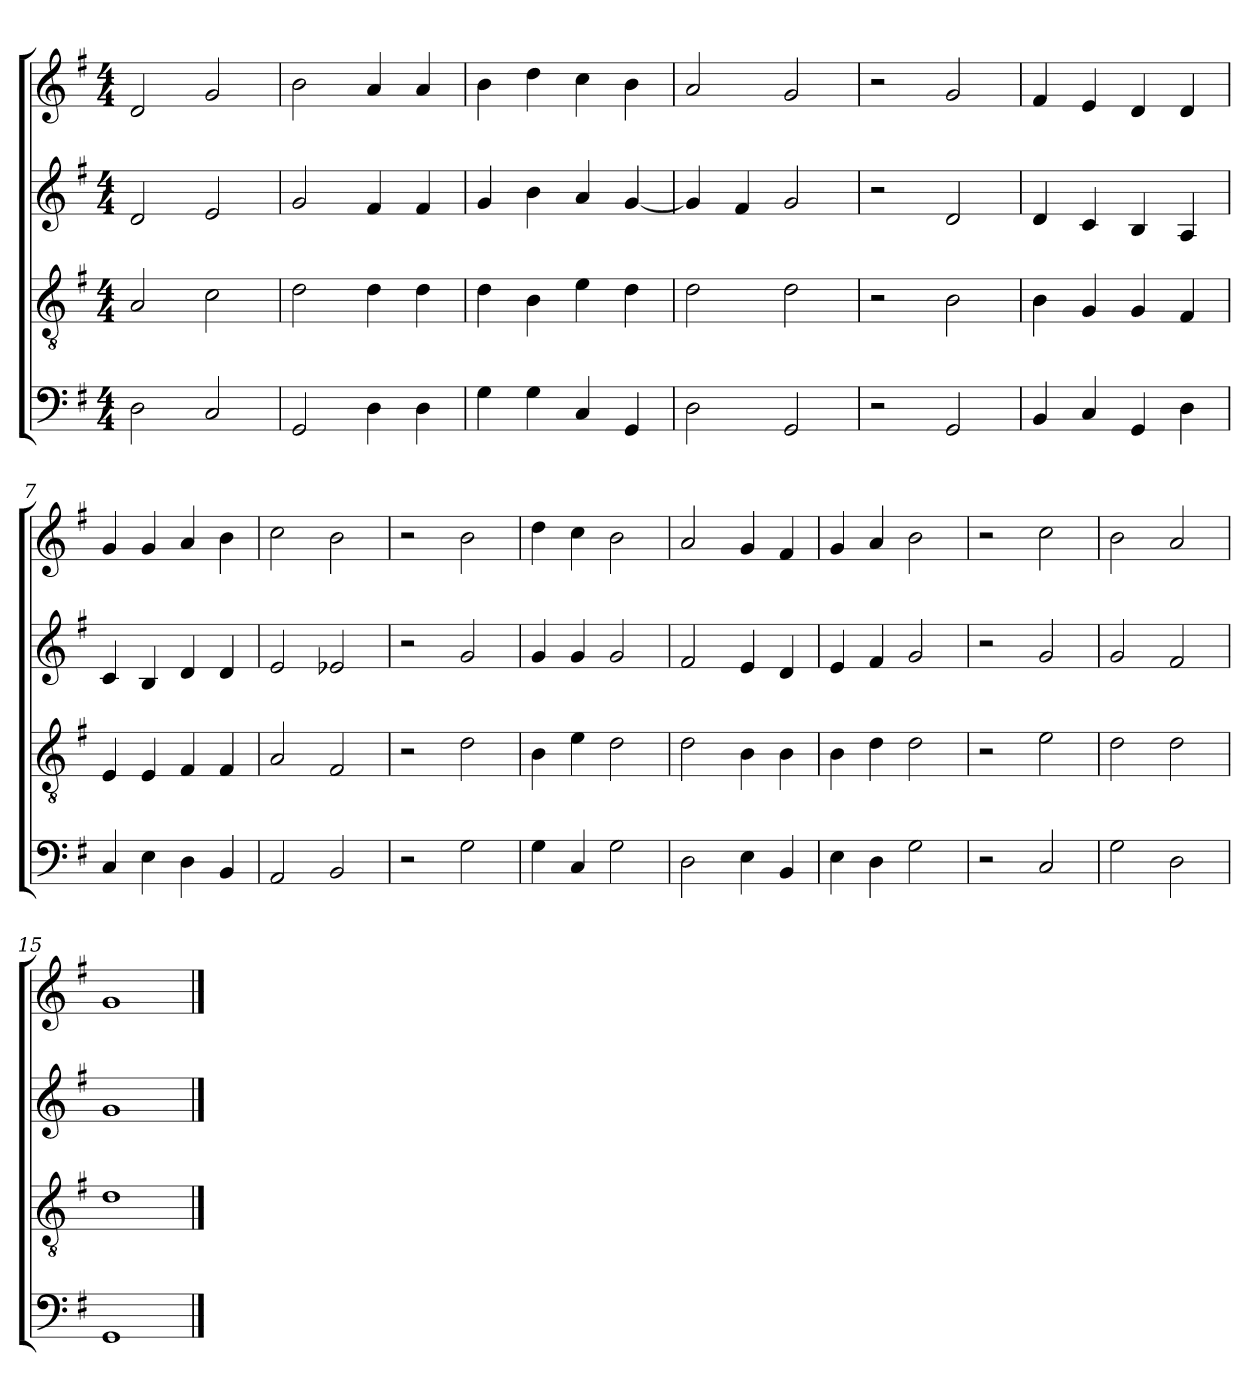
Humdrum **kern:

**kern	**kern	**kern	**kern
*part4	*part3	*part2	*part1
*staff4	*staff3	*staff2	*staff1
*clefF4	*clefGv2	*clefG2	*clefG2
*k[f#]	*k[f#]	*k[f#]	*k[f#]
*M4/4	*M4/4	*M4/4	*M4/4
=1	=1	=1	=1
2D	2A	2d	2d
2C	2c	2e	2g
=2	=2	=2	=2
2GG	2d	2g	2b
4D	4d	4f#	4a
4D	4d	4f#	4a
=3	=3	=3	=3
4G	4d	4g	4b
4G	4B	4b	4dd
4C	4e	4a	4cc
4GG	4d	[4g	4b
=4	=4	=4	=4
2D	2d	4g]	2a
.	.	4f#	.
2GG	2d	2g	2g
=5	=5	=5	=5
2r	2r	2r	2r
2GG	2B	2d	2g
=6	=6	=6	=6
4BB	4B	4d	4f#
4C	4G	4c	4e
4GG	4G	4B	4d
4D	4F#	4A	4d
=7	=7	=7	=7
4C	4E	4c	4g
4E	4E	4B	4g
4D	4F#	4d	4a
4BB	4F#	4d	4b
=8	=8	=8	=8
2AA	2A	2e	2cc
2BB	2F#	2e-X	2b
=9	=9	=9	=9
2r	2r	2r	2r
2G	2d	2g	2b
!!LO:LB:g=z
=10	=10	=10	=10
4G	4B	4g	4dd
4C	4e	4g	4cc
2G	2d	2g	2b
=11	=11	=11	=11
2D	2d	2f#	2a
4E	4B	4e	4g
4BB	4B	4d	4f#
=12	=12	=12	=12
4E	4B	4e	4g
4D	4d	4f#	4a
2G	2d	2g	2b
=13	=13	=13	=13
2r	2r	2r	2r
2C	2e	2g	2cc
=14	=14	=14	=14
2G	2d	2g	2b
2D	2d	2f#	2a
=15	=15	=15	=15
1GG	1d	1g	1g
==	==	==	==
*-	*-	*-	*-
